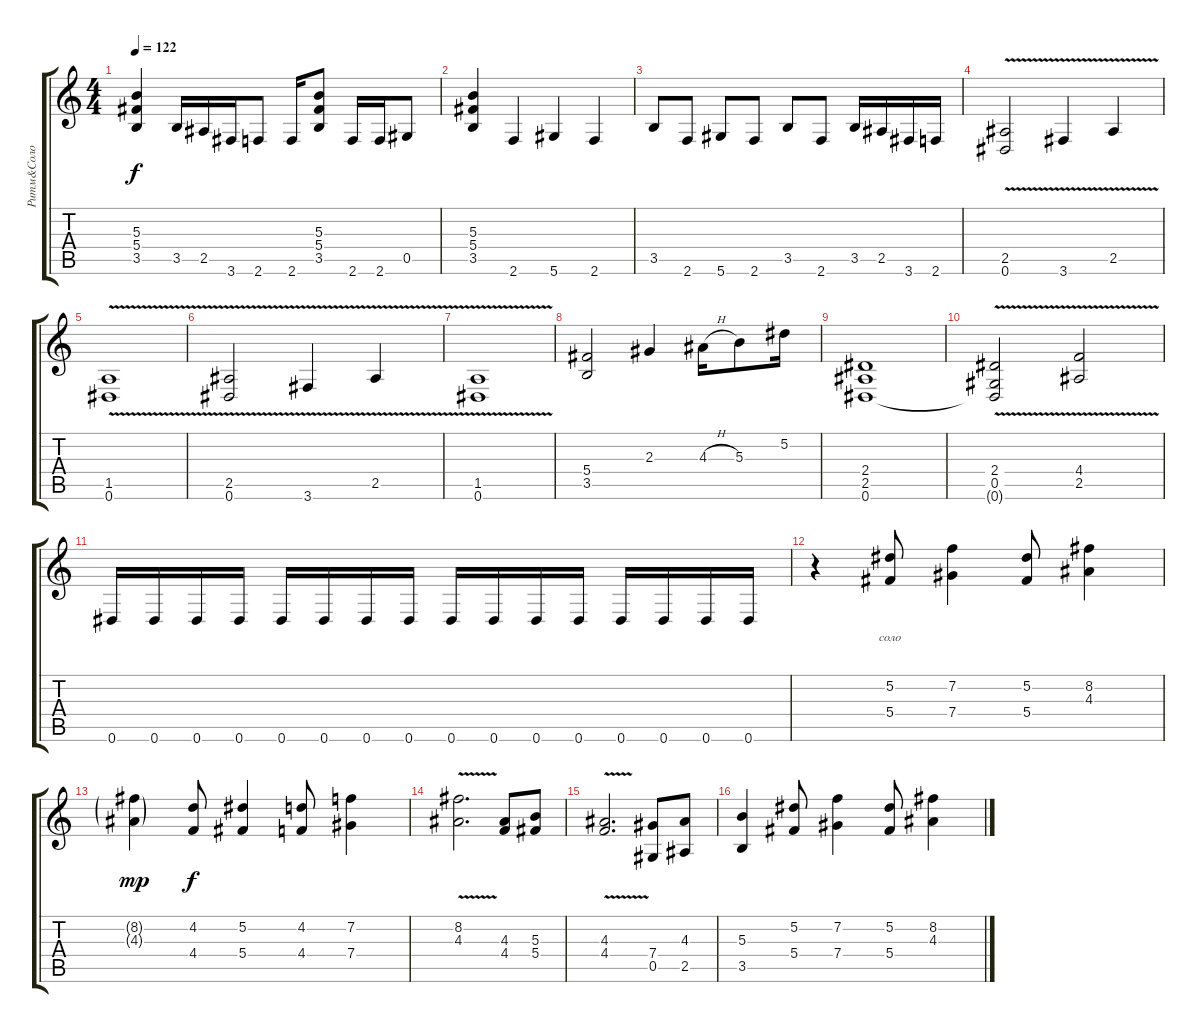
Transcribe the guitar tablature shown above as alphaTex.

\track ("Ритм&Соло" "Ритм&Соло") {instrument distortionguitar}
\staff {score tabs}
\tuning (Eb4 Bb3 Gb3 Db3 Ab2 Eb2) {hide}
\ts (4 4)
\tempo 122
\clef g2
\ks c
(5.3 5.4 3.5).4{dy f} 3.5.16 2.5.16 3.6.16 2.6.8 2.6.16 (5.3 5.4 3.5).8 2.6.16 2.6.16 0.5.8 |
(5.3 5.4 3.5).4 2.6.4 5.6.4 2.6.4 |
3.5.8 2.6.8 5.6.8 2.6.8 3.5.8 2.6.8 3.5.16 2.5.16 3.6.16 2.6.16 |
(2.5 0.6{v}).2 3.6{v}.4 2.5{v}.4 |
(1.5 0.6{v}).1 |
(2.5 0.6{v}).2 3.6{v}.4 2.5{v}.4 |
(1.5 0.6{v}).1 |
(5.4 3.5).2 2.3.4 4.3{h}.16 5.3.8 5.2.16 |
(2.4 2.5 0.6).1 |
(2.4{v} 0.5 0.6{t}).2 (4.4{v} 2.5).2 |
0.6.16 0.6.16 0.6.16 0.6.16 0.6.16 0.6.16 0.6.16 0.6.16 0.6.16 0.6.16 0.6.16 0.6.16 0.6.16 0.6.16 0.6.16 0.6.16 |
r.4 (5.2 5.4).8{lyrics (0 "соло") lyrics (1 "") lyrics (2 "") lyrics (3 "") lyrics (4 "")} (7.2 7.4).4 (5.2 5.4).8 (8.2 4.3).4 |
(8.2{g} 4.3{g}).4{dy mp} (4.2 4.4).8{dy f} (5.2 5.4).4 (4.2 4.4).8 (7.2 7.4).4 |
(8.2{v} 4.3).2{d} (4.3 4.4).8 (5.3 5.4).8 |
(4.3 4.4{v}).2{d} (7.4 0.5).8 (4.3 2.5).8 |
(5.3 3.5).4 (5.2 5.4).8 (7.2 7.4).4 (5.2 5.4).8 (8.2 4.3).4
